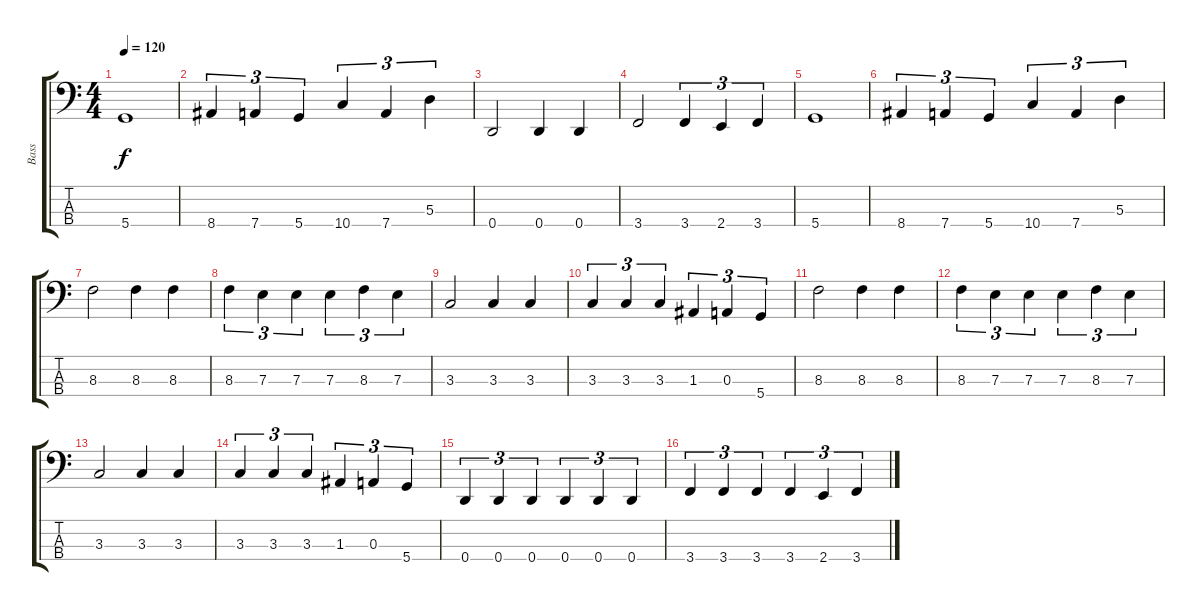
\track ("Bass" "Bass") {instrument electricbasspick}
\staff {score tabs}
\tuning (G2 D2 A1 D1) {hide}
\ts (4 4)
\tempo 120
\clef f4
\ks c
5.4.1{dy f} |
8.4.4{tu (3 2)} 7.4.4{tu (3 2)} 5.4.4{tu (3 2)} 10.4.4{tu (3 2)} 7.4.4{tu (3 2)} 5.3.4{tu (3 2)} |
0.4.2 0.4.4 0.4.4 |
3.4.2 3.4.4{tu (3 2)} 2.4.4{tu (3 2)} 3.4.4{tu (3 2)} |
5.4.1 |
8.4.4{tu (3 2)} 7.4.4{tu (3 2)} 5.4.4{tu (3 2)} 10.4.4{tu (3 2)} 7.4.4{tu (3 2)} 5.3.4{tu (3 2)} |
8.3.2 8.3.4 8.3.4 |
8.3.4{tu (3 2)} 7.3.4{tu (3 2)} 7.3.4{tu (3 2)} 7.3.4{tu (3 2)} 8.3.4{tu (3 2)} 7.3.4{tu (3 2)} |
3.3.2 3.3.4 3.3.4 |
3.3.4{tu (3 2)} 3.3.4{tu (3 2)} 3.3.4{tu (3 2)} 1.3.4{tu (3 2)} 0.3.4{tu (3 2)} 5.4.4{tu (3 2)} |
8.3.2 8.3.4 8.3.4 |
8.3.4{tu (3 2)} 7.3.4{tu (3 2)} 7.3.4{tu (3 2)} 7.3.4{tu (3 2)} 8.3.4{tu (3 2)} 7.3.4{tu (3 2)} |
3.3.2 3.3.4 3.3.4 |
3.3.4{tu (3 2)} 3.3.4{tu (3 2)} 3.3.4{tu (3 2)} 1.3.4{tu (3 2)} 0.3.4{tu (3 2)} 5.4.4{tu (3 2)} |
0.4.4{tu (3 2)} 0.4.4{tu (3 2)} 0.4.4{tu (3 2)} 0.4.4{tu (3 2)} 0.4.4{tu (3 2)} 0.4.4{tu (3 2)} |
3.4.4{tu (3 2)} 3.4.4{tu (3 2)} 3.4.4{tu (3 2)} 3.4.4{tu (3 2)} 2.4.4{tu (3 2)} 3.4.4{tu (3 2)}
